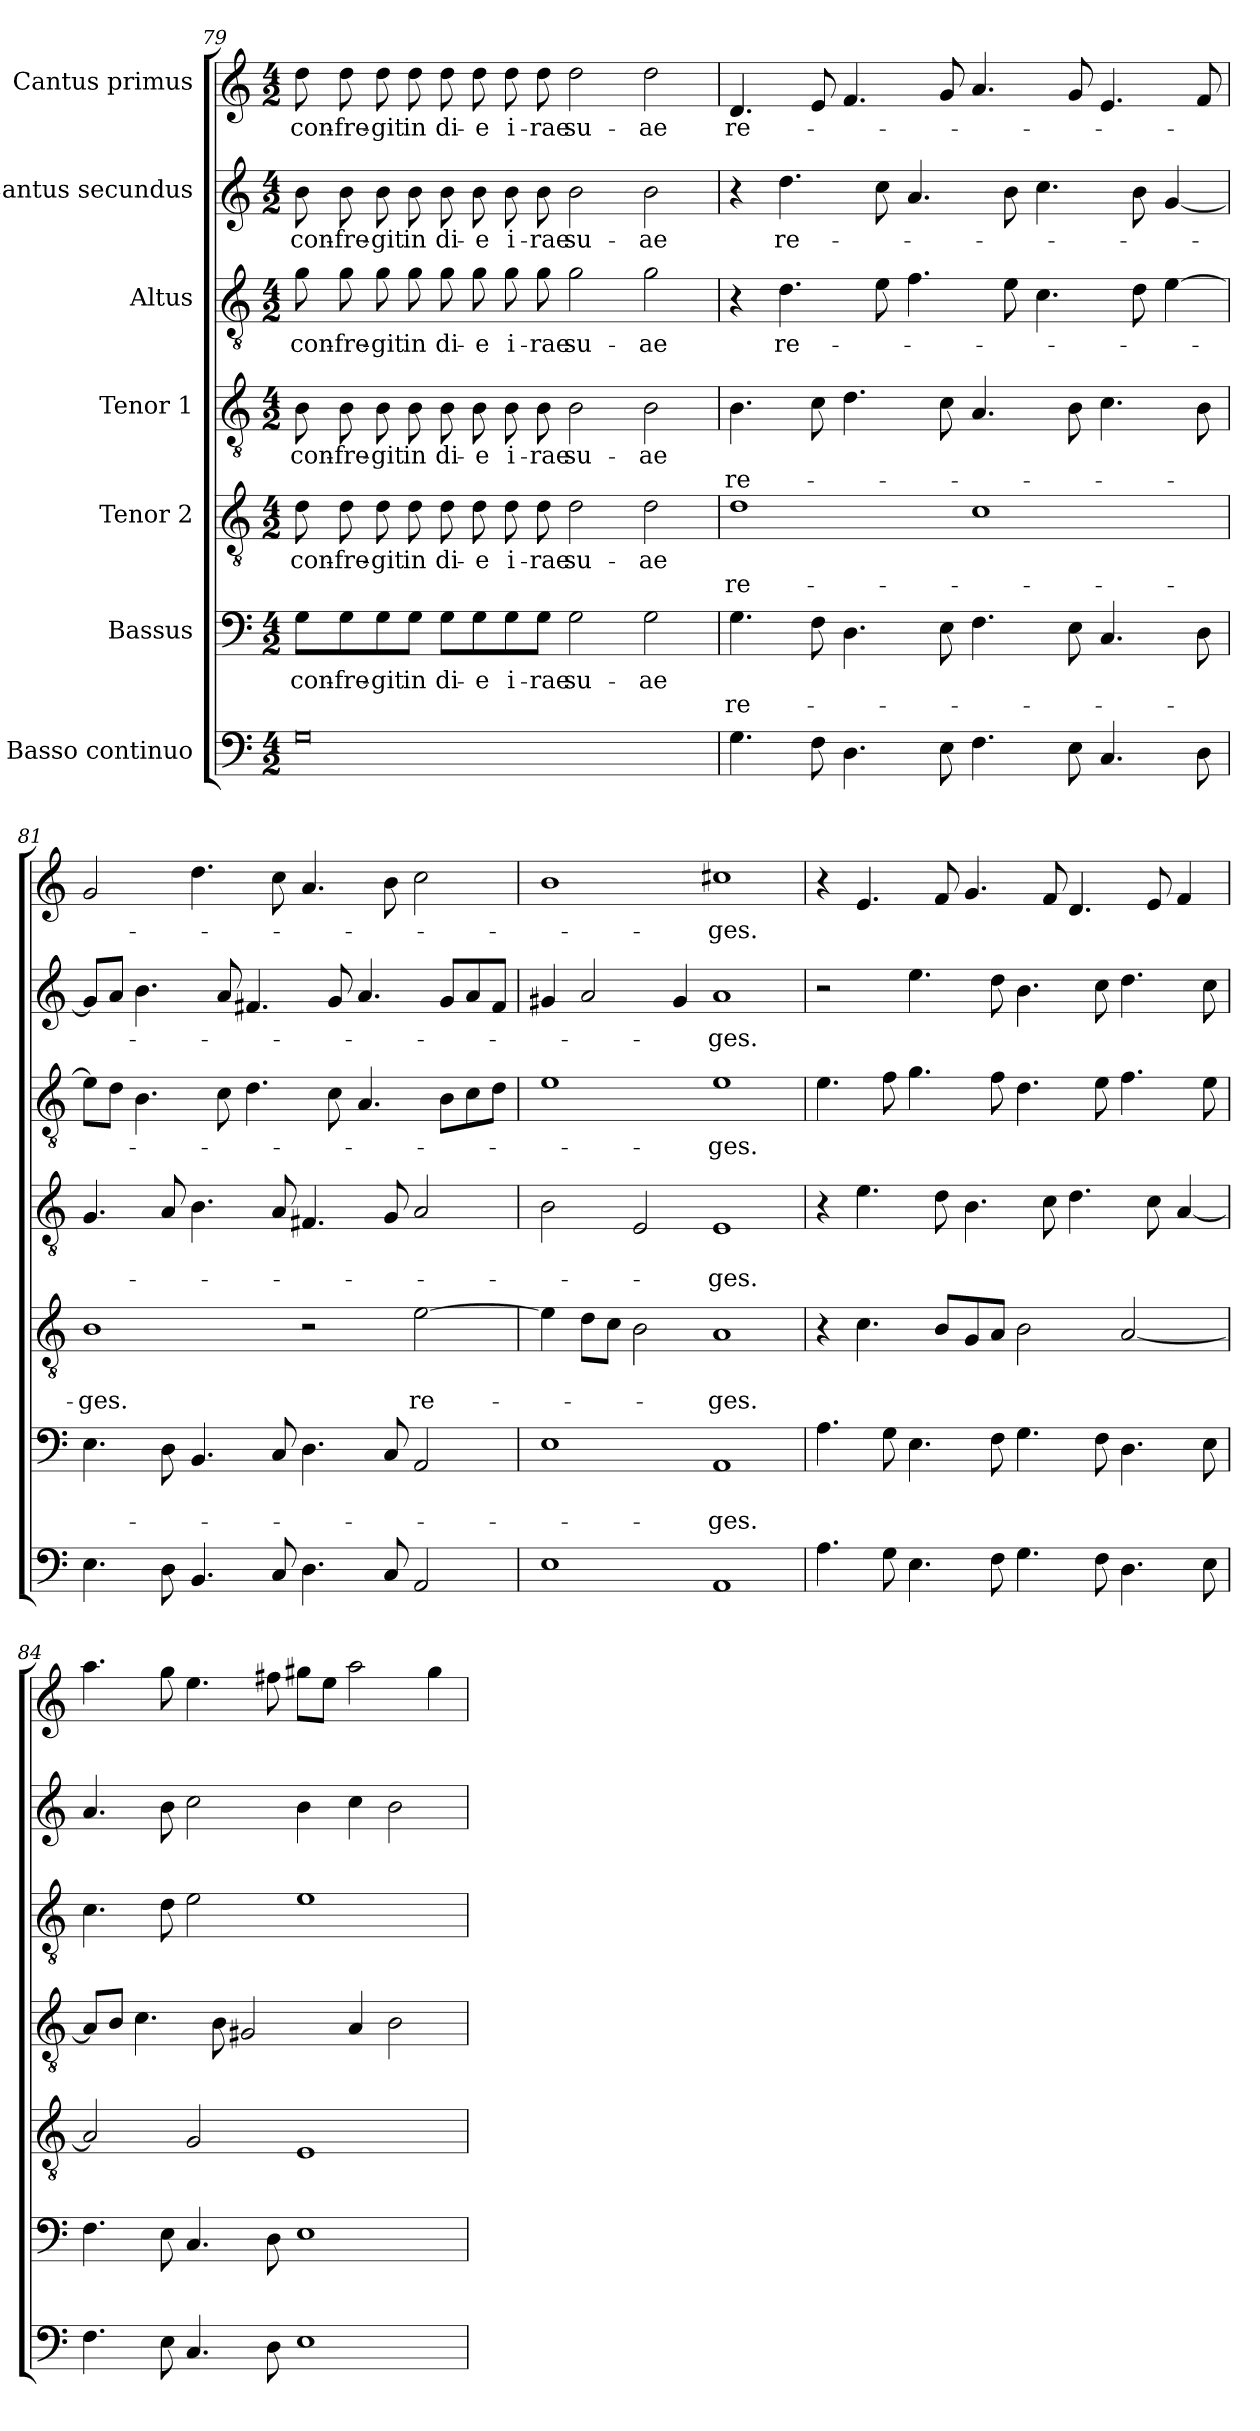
**kern	**kern	**text	**text	**kern	**text	**text	**kern	**text	**text	**kern	**text	**kern	**text	**kern	**text
*part7	*part6	*part6	*part6	*part5	*part5	*part5	*part4	*part4	*part4	*part3	*part3	*part2	*part2	*part1	*part1
*staff7	*staff6	*staff6	*staff6	*staff5	*staff5	*staff5	*staff4	*staff4	*staff4	*staff3	*staff3	*staff2	*staff2	*staff1	*staff1
*I"Basso continuo	*I"Bassus	*	*	*I"Tenor 2	*	*	*I"Tenor 1	*	*	*I"Altus	*	*I"Cantus secundus	*	*I"Cantus primus	*
!!LO:PB:g=z
*clefF4	*clefF4	*	*	*clefGv2	*	*	*clefGv2	*	*	*clefGv2	*	*clefG2	*	*clefG2	*
*k[]	*k[]	*	*	*k[]	*	*	*k[]	*	*	*k[]	*	*k[]	*	*k[]	*
*C:	*C:	*	*	*C:	*	*	*C:	*	*	*C:	*	*C:	*	*C:	*
*M4/2	*M4/2	*	*	*M4/2	*	*	*M4/2	*	*	*M4/2	*	*M4/2	*	*M4/2	*
=79	=79	=79	=79	=79	=79	=79	=79	=79	=79	=79	=79	=79	=79	=79	=79
!	!LO:N:head=solid	!LO:LY:b	!	!LO:N:head=solid	!LO:LY:b	!	!LO:N:head=solid	!LO:LY:b	!	!LO:N:head=solid	!LO:LY:b	!LO:N:head=solid	!LO:LY:b	!LO:N:head=solid	!LO:LY:b
0G	8G\L	con-	.	8d\	con-	.	8B\	con-	.	8g\	con-	8b\	con-	8dd\	con-
!	!LO:N:head=solid	!LO:LY:b	!	!LO:N:head=solid	!LO:LY:b	!	!LO:N:head=solid	!LO:LY:b	!	!LO:N:head=solid	!LO:LY:b	!LO:N:head=solid	!LO:LY:b	!LO:N:head=solid	!LO:LY:b
.	8G\	-fre-	.	8d\	-fre-	.	8B\	-fre-	.	8g\	-fre-	8b\	-fre-	8dd\	-fre-
!	!LO:N:head=solid	!LO:LY:b	!	!LO:N:head=solid	!LO:LY:b	!	!LO:N:head=solid	!LO:LY:b	!	!LO:N:head=solid	!LO:LY:b	!LO:N:head=solid	!LO:LY:b	!LO:N:head=solid	!LO:LY:b
.	8G\	-git	.	8d\	-git	.	8B\	-git	.	8g\	-git	8b\	-git	8dd\	-git
!	!LO:N:head=solid	!LO:LY:b	!	!LO:N:head=solid	!LO:LY:b	!	!LO:N:head=solid	!LO:LY:b	!	!LO:N:head=solid	!LO:LY:b	!LO:N:head=solid	!LO:LY:b	!LO:N:head=solid	!LO:LY:b
.	8G\J	in	.	8d\	in	.	8B\	in	.	8g\	in	8b\	in	8dd\	in
!	!LO:N:head=solid	!LO:LY:b	!	!LO:N:head=solid	!LO:LY:b	!	!LO:N:head=solid	!LO:LY:b	!	!LO:N:head=solid	!LO:LY:b	!LO:N:head=solid	!LO:LY:b	!LO:N:head=solid	!LO:LY:b
.	8G\L	di-	.	8d\	di-	.	8B\	di-	.	8g\	di-	8b\	di-	8dd\	di-
!	!LO:N:head=solid	!LO:LY:b	!	!LO:N:head=solid	!LO:LY:b	!	!LO:N:head=solid	!LO:LY:b	!	!LO:N:head=solid	!LO:LY:b	!LO:N:head=solid	!LO:LY:b	!LO:N:head=solid	!LO:LY:b
.	8G\	-e	.	8d\	-e	.	8B\	-e	.	8g\	-e	8b\	-e	8dd\	-e
!	!LO:N:head=solid	!LO:LY:b	!	!LO:N:head=solid	!LO:LY:b	!	!LO:N:head=solid	!LO:LY:b	!	!LO:N:head=solid	!LO:LY:b	!LO:N:head=solid	!LO:LY:b	!LO:N:head=solid	!LO:LY:b
.	8G\	i-	.	8d\	i-	.	8B\	i-	.	8g\	i-	8b\	i-	8dd\	i-
!	!LO:N:head=solid	!LO:LY:b	!	!LO:N:head=solid	!LO:LY:b	!	!LO:N:head=solid	!LO:LY:b	!	!LO:N:head=solid	!LO:LY:b	!LO:N:head=solid	!LO:LY:b	!LO:N:head=solid	!LO:LY:b
.	8G\J	-rae	.	8d\	-rae	.	8B\	-rae	.	8g\	-rae	8b\	-rae	8dd\	-rae
!	!LO:N:head=open	!LO:LY:b	!	!LO:N:head=open	!LO:LY:b	!	!LO:N:head=open	!LO:LY:b	!	!LO:N:head=open	!LO:LY:b	!LO:N:head=open	!LO:LY:b	!LO:N:head=open	!LO:LY:b
.	2G\	su-	.	2d\	su-	.	2B\	su-	.	2g\	su-	2b\	su-	2dd\	su-
!	!LO:N:head=open	!LO:LY:b	!	!LO:N:head=open	!LO:LY:b	!	!LO:N:head=open	!LO:LY:b	!	!LO:N:head=open	!LO:LY:b	!LO:N:head=open	!LO:LY:b	!LO:N:head=open	!LO:LY:b
.	2G\	-ae	.	2d\	-ae	.	2B\	-ae	.	2g\	-ae	2b\	-ae	2dd\	-ae
=80	=80	=80	=80	=80	=80	=80	=80	=80	=80	=80	=80	=80	=80	=80	=80
!	!	!	!LO:LY:b	!	!	!LO:LY:b	!	!	!LO:LY:b	!	!	!	!	!	!LO:LY:b
4.G\	4.G\	.	re-	1d	.	re-	4.B\	.	re-	4r	.	4r	.	4.d/	re-
!	!	!	!	!	!	!	!	!	!	!	!LO:LY:b	!	!LO:LY:b	!	!
.	.	.	.	.	.	.	.	.	.	4.d\	re-	4.dd\	re-	.	.
8F\	8F\	.	.	.	.	.	8c\	.	.	.	.	.	.	8e/	.
4.D\	4.D\	.	.	.	.	.	4.d\	.	.	.	.	.	.	4.f/	.
.	.	.	.	.	.	.	.	.	.	8e\	.	8cc\	.	.	.
.	.	.	.	.	.	.	.	.	.	4.f\	.	4.a/	.	.	.
8E\	8E\	.	.	.	.	.	8c\	.	.	.	.	.	.	8g/	.
4.F\	4.F\	.	.	1c	.	.	4.A/	.	.	.	.	.	.	4.a/	.
.	.	.	.	.	.	.	.	.	.	8e\	.	8b\	.	.	.
.	.	.	.	.	.	.	.	.	.	4.c\	.	4.cc\	.	.	.
8E\	8E\	.	.	.	.	.	8B\	.	.	.	.	.	.	8g/	.
4.C/	4.C/	.	.	.	.	.	4.c\	.	.	.	.	.	.	4.e/	.
.	.	.	.	.	.	.	.	.	.	8d\	.	8b\	.	.	.
.	.	.	.	.	.	.	.	.	.	[4e\	.	[4g/	.	.	.
8D\	8D\	.	.	.	.	.	8B\	.	.	.	.	.	.	8f/	.
=81	=81	=81	=81	=81	=81	=81	=81	=81	=81	=81	=81	=81	=81	=81	=81
!	!	!	!	!	!	!LO:LY:b	!	!	!	!	!	!	!	!	!
4.E\	4.E\	.	.	1B	.	-ges.	4.G/	.	.	8e\L]	.	8g/L]	.	2g/	.
.	.	.	.	.	.	.	.	.	.	8d\J	.	8a/J	.	.	.
.	.	.	.	.	.	.	.	.	.	4.B\	.	4.b\	.	.	.
8D\	8D\	.	.	.	.	.	8A/	.	.	.	.	.	.	.	.
4.BB/	4.BB/	.	.	.	.	.	4.B\	.	.	.	.	.	.	4.dd\	.
.	.	.	.	.	.	.	.	.	.	8c\	.	8a/	.	.	.
.	.	.	.	.	.	.	.	.	.	4.d\	.	4.f#X/	.	.	.
8C/	8C/	.	.	.	.	.	8A/	.	.	.	.	.	.	8cc\	.
4.D\	4.D\	.	.	2r	.	.	4.F#X/	.	.	.	.	.	.	4.a/	.
.	.	.	.	.	.	.	.	.	.	8c\	.	8g/	.	.	.
.	.	.	.	.	.	.	.	.	.	4.A/	.	4.a/	.	.	.
8C/	8C/	.	.	.	.	.	8G/	.	.	.	.	.	.	8b\	.
!	!	!	!	!	!	!LO:LY:b	!	!	!	!	!	!	!	!	!
2AA/	2AA/	.	.	[2e\	.	re-	2A/	.	.	.	.	.	.	2cc\	.
.	.	.	.	.	.	.	.	.	.	8B\L	.	8g/L	.	.	.
.	.	.	.	.	.	.	.	.	.	8c\	.	8a/	.	.	.
.	.	.	.	.	.	.	.	.	.	8d\J	.	8f#/J	.	.	.
!!LO:LB:g=z
=82	=82	=82	=82	=82	=82	=82	=82	=82	=82	=82	=82	=82	=82	=82	=82
1E	1E	.	.	4e\]	.	.	2B\	.	.	1e	.	4g#X/	.	1b	.
.	.	.	.	8d\L	.	.	.	.	.	.	.	2a/	.	.	.
.	.	.	.	8c\J	.	.	.	.	.	.	.	.	.	.	.
.	.	.	.	2B\	.	.	2E/	.	.	.	.	.	.	.	.
.	.	.	.	.	.	.	.	.	.	.	.	4g#/	.	.	.
!	!	!	!LO:LY:b	!	!	!LO:LY:b	!	!	!LO:LY:b	!	!LO:LY:b	!	!LO:LY:b	!	!LO:LY:b
1AA	1AA	.	-ges.	1A	.	-ges.	1E	.	-ges.	1e	-ges.	1a	-ges.	1cc#X	-ges.
=83	=83	=83	=83	=83	=83	=83	=83	=83	=83	=83	=83	=83	=83	=83	=83
4.A\	4.A\	.	.	4r	.	.	4r	.	.	4.e\	.	2r	.	4r	.
.	.	.	.	4.c\	.	.	4.e\	.	.	.	.	.	.	4.e/	.
8G\	8G\	.	.	.	.	.	.	.	.	8f\	.	.	.	.	.
4.E\	4.E\	.	.	.	.	.	.	.	.	4.g\	.	4.ee\	.	.	.
.	.	.	.	8B/L	.	.	8d\	.	.	.	.	.	.	8f/	.
.	.	.	.	8G/	.	.	4.B\	.	.	.	.	.	.	4.g/	.
8F\	8F\	.	.	8A/J	.	.	.	.	.	8f\	.	8dd\	.	.	.
4.G\	4.G\	.	.	2B\	.	.	.	.	.	4.d\	.	4.b\	.	.	.
.	.	.	.	.	.	.	8c\	.	.	.	.	.	.	8f/	.
.	.	.	.	.	.	.	4.d\	.	.	.	.	.	.	4.d/	.
8F\	8F\	.	.	.	.	.	.	.	.	8e\	.	8cc\	.	.	.
4.D\	4.D\	.	.	[2A/	.	.	.	.	.	4.f\	.	4.dd\	.	.	.
.	.	.	.	.	.	.	8c\	.	.	.	.	.	.	8e/	.
.	.	.	.	.	.	.	[4A/	.	.	.	.	.	.	4f/	.
8E\	8E\	.	.	.	.	.	.	.	.	8e\	.	8cc\	.	.	.
=84	=84	=84	=84	=84	=84	=84	=84	=84	=84	=84	=84	=84	=84	=84	=84
4.F\	4.F\	.	.	2A/]	.	.	8A/L]	.	.	4.c\	.	4.a/	.	4.aa\	.
.	.	.	.	.	.	.	8B/J	.	.	.	.	.	.	.	.
.	.	.	.	.	.	.	4.c\	.	.	.	.	.	.	.	.
8E\	8E\	.	.	.	.	.	.	.	.	8d\	.	8b\	.	8gg\	.
4.C/	4.C/	.	.	2G/	.	.	.	.	.	2e\	.	2cc\	.	4.ee\	.
.	.	.	.	.	.	.	8B\	.	.	.	.	.	.	.	.
.	.	.	.	.	.	.	2G#X/	.	.	.	.	.	.	.	.
8D\	8D\	.	.	.	.	.	.	.	.	.	.	.	.	8ff#X\	.
1E	1E	.	.	1E	.	.	.	.	.	1e	.	4b\	.	8gg#X\L	.
.	.	.	.	.	.	.	.	.	.	.	.	.	.	8ee\J	.
.	.	.	.	.	.	.	4A/	.	.	.	.	4cc\	.	2aa\	.
.	.	.	.	.	.	.	2B\	.	.	.	.	2b\	.	.	.
.	.	.	.	.	.	.	.	.	.	.	.	.	.	4gg#\	.
=	=	=	=	=	=	=	=	=	=	=	=	=	=	=	=
*-	*-	*-	*-	*-	*-	*-	*-	*-	*-	*-	*-	*-	*-	*-	*-
